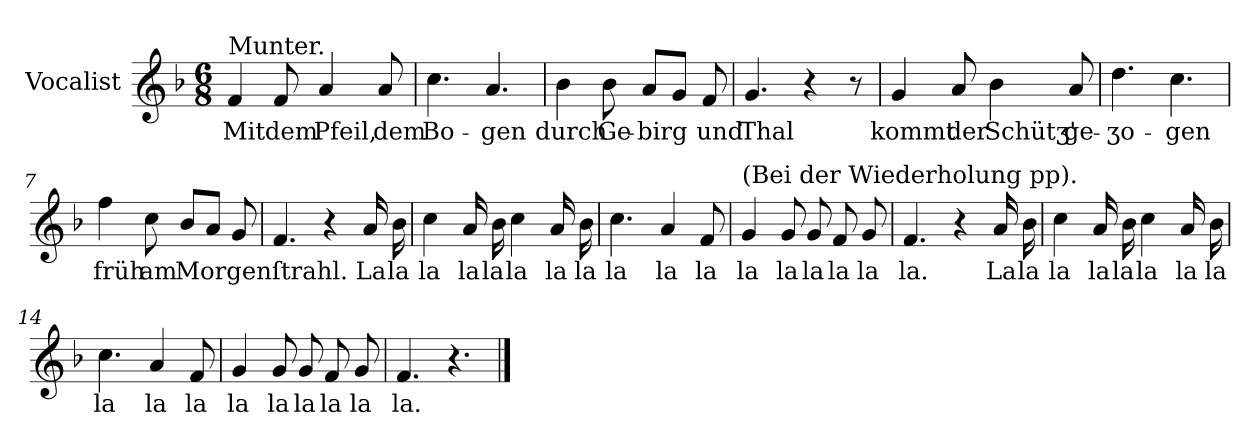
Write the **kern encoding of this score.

**kern	**text
*part1	*part1
*staff1	*staff1
*I"Vocalist	*
*clefG2	*
*k[b-]	*
*F:	*
*M6/8	*
=1	=1
!LO:TX:a:t=Munter.	!
4f	Mit
8f	dem
4a	Pfeil,
8a	dem
=2	=2
4.cc	Bo-
4.a	-gen
=3	=3
4b-	durch
8b-	Ge-
8aL	-birg
8gJ	.
8f	und
=4	=4
4.g	Thal
4r	.
8r	.
=5	=5
4g	kommt
8a	der
4b-	Schütʒ'
8a	ge-
=6	=6
4.dd	-ʒo-
4.cc	-gen
=7	=7
4ff	früh
8cc	am
8b-L	Morgenſtrahl.
8aJ	.
8g	.
=8	=8
4.f	.
4r	.
16a	La
16b-	la
=9	=9
4cc	la
16a	la
16b-	la
4cc	la
16a	la
16b-	la
=10	=10
4.cc	la
4a	la
8f	la
=11	=11
!LO:TX:a:t=(Bei der Wiederholung pp).	!
4g	la
8g	la
8g	la
8f	la
8g	la
=12	=12
4.f	la.
4r	.
16a	La
16b-	la
=13	=13
4cc	la
16a	la
16b-	la
4cc	la
16a	la
16b-	la
=14	=14
4.cc	la
4a	la
8f	la
=15	=15
4g	la
8g	la
8g	la
8f	la
8g	la
=16	=16
4.f	la.
4.r	.
==	==
*-	*-
